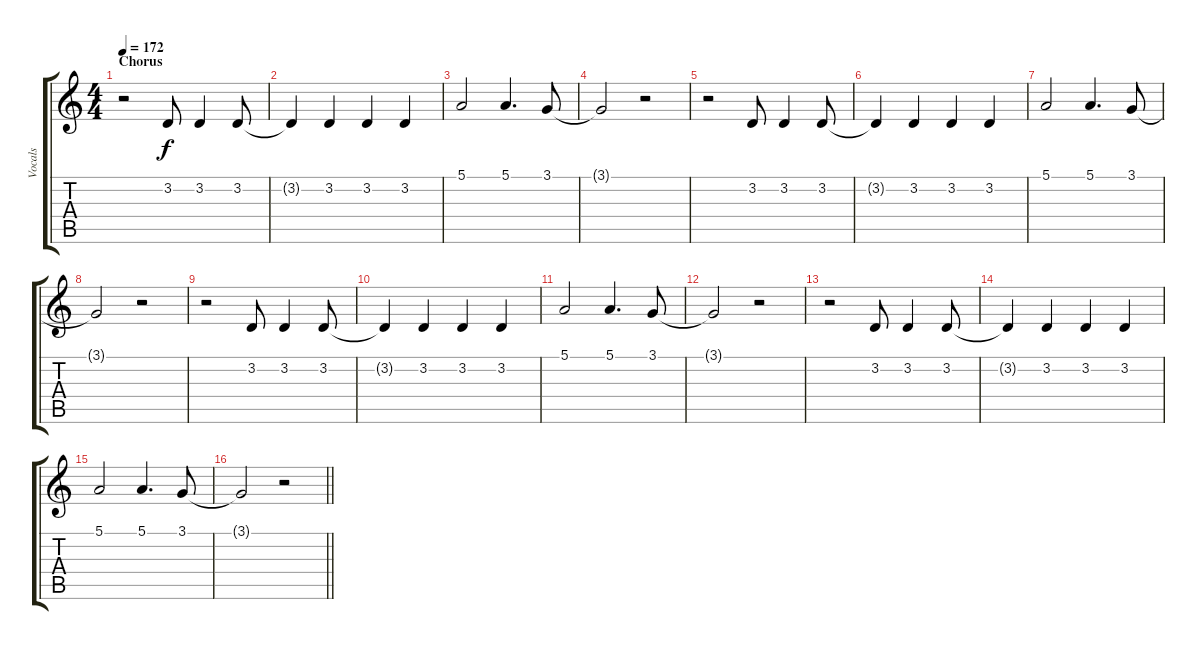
\track ("Vocals" "Vocals") {instrument drawbarorgan}
\staff {score tabs}
\tuning (E4 B3 G3 D3 A2 E2) {hide}
\ts (4 4)
\section ("" "Chorus")
\tempo 172
\clef g2
\ks c
r.2{dy f} 3.2.8 3.2.4 3.2.8 |
3.2{t}.4 3.2.4 3.2.4 3.2.4 |
5.1.2 5.1.4{d} 3.1.8 |
3.1{t}.2 r.2 |
r.2 3.2.8 3.2.4 3.2.8 |
3.2{t}.4 3.2.4 3.2.4 3.2.4 |
5.1.2 5.1.4{d} 3.1.8 |
3.1{t}.2 r.2 |
r.2 3.2.8 3.2.4 3.2.8 |
3.2{t}.4 3.2.4 3.2.4 3.2.4 |
5.1.2 5.1.4{d} 3.1.8 |
3.1{t}.2 r.2 |
r.2 3.2.8 3.2.4 3.2.8 |
3.2{t}.4 3.2.4 3.2.4 3.2.4 |
5.1.2 5.1.4{d} 3.1.8 |
\barLineRight lightlight
3.1{t}.2 r.2
